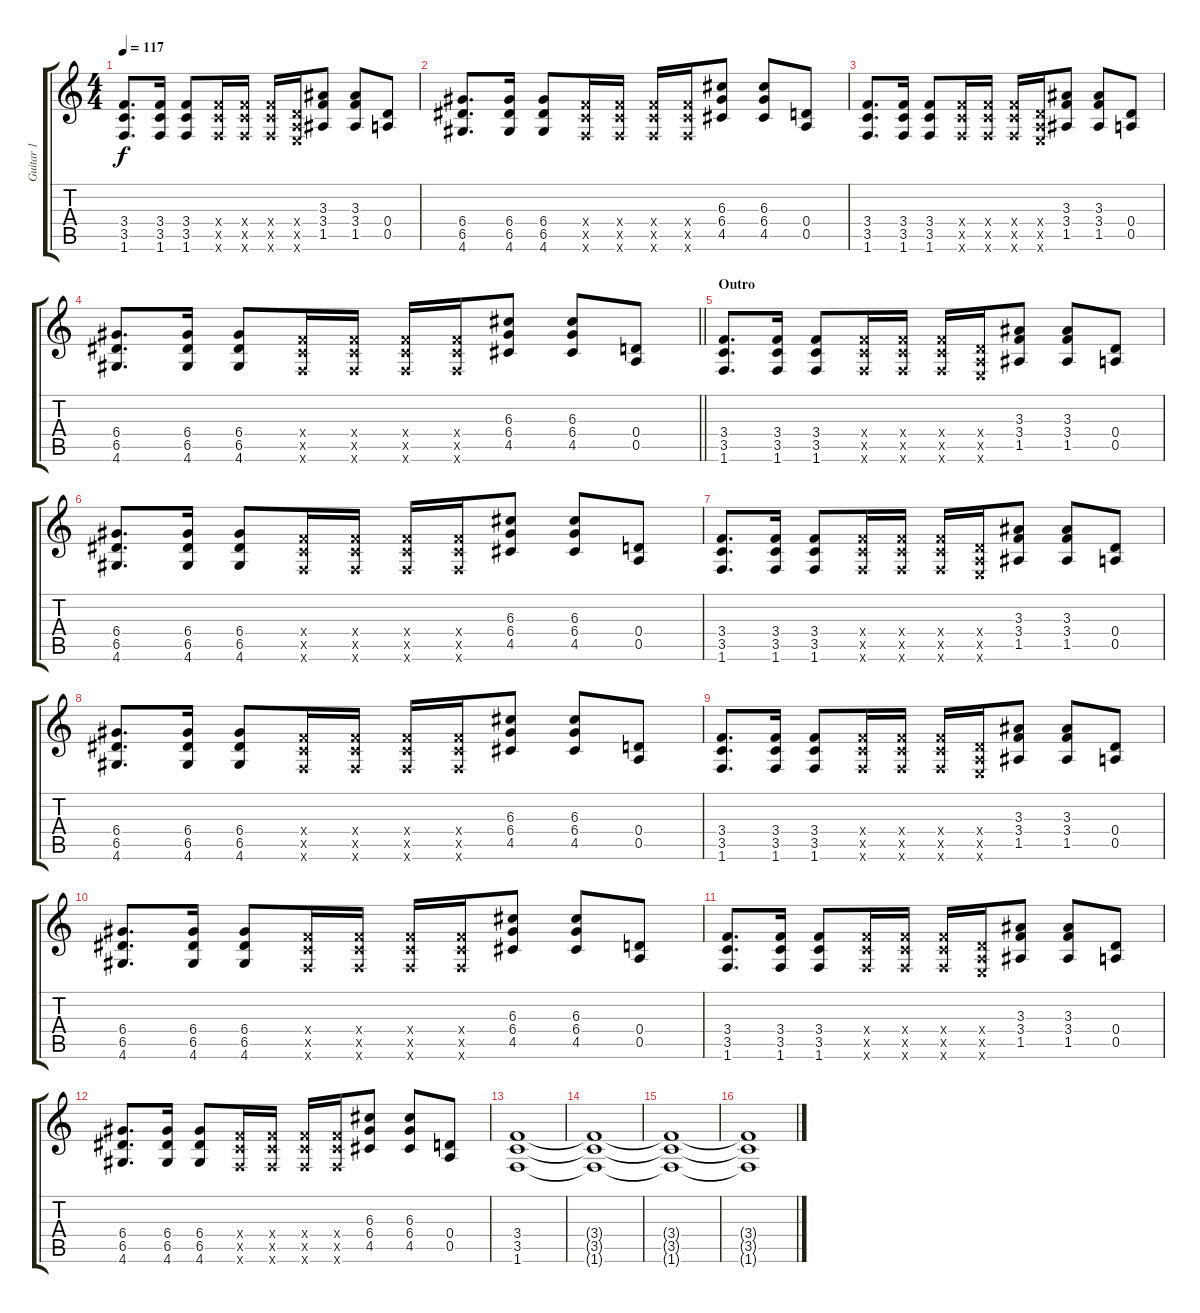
\track ("Guitar 1" "Guitar 1") {instrument distortionguitar}
\staff {score tabs}
\tuning (E4 B3 G3 D3 A2 E2) {hide}
\ts (4 4)
\tempo 117
\clef g2
\ks c
(3.4 3.5 1.6).8{d dy f} (3.4 3.5 1.6).16 (3.4 3.5 1.6).8 (3.4{x} 3.5{x} 1.6{x}).16 (3.4{x} 3.5{x} 1.6{x}).16 (3.4{x} 3.5{x} 1.6{x}).16 (0.4{x} 0.5{x} 0.6{x}).16 (3.3 3.4 1.5).8 (3.3 3.4 1.5).8 (0.4 0.5).8 |
(6.4 6.5 4.6).8{d} (6.4 6.5 4.6).16 (6.4 6.5 4.6).8 (3.4{x} 3.5{x} 1.6{x}).16 (3.4{x} 3.5{x} 1.6{x}).16 (3.4{x} 3.5{x} 1.6{x}).16 (3.4{x} 3.5{x} 1.6{x}).16 (6.3 6.4 4.5).8 (6.3 6.4 4.5).8 (0.4 0.5).8 |
(3.4 3.5 1.6).8{d} (3.4 3.5 1.6).16 (3.4 3.5 1.6).8 (3.4{x} 3.5{x} 1.6{x}).16 (3.4{x} 3.5{x} 1.6{x}).16 (3.4{x} 3.5{x} 1.6{x}).16 (0.4{x} 0.5{x} 0.6{x}).16 (3.3 3.4 1.5).8 (3.3 3.4 1.5).8 (0.4 0.5).8 |
\barLineRight lightlight
(6.4 6.5 4.6).8{d} (6.4 6.5 4.6).16 (6.4 6.5 4.6).8 (3.4{x} 3.5{x} 1.6{x}).16 (3.4{x} 3.5{x} 1.6{x}).16 (3.4{x} 3.5{x} 1.6{x}).16 (3.4{x} 3.5{x} 1.6{x}).16 (6.3 6.4 4.5).8 (6.3 6.4 4.5).8 (0.4 0.5).8 |
\section ("" "Outro")
(3.4 3.5 1.6).8{d} (3.4 3.5 1.6).16 (3.4 3.5 1.6).8 (3.4{x} 3.5{x} 1.6{x}).16 (3.4{x} 3.5{x} 1.6{x}).16 (3.4{x} 3.5{x} 1.6{x}).16 (0.4{x} 0.5{x} 0.6{x}).16 (3.3 3.4 1.5).8 (3.3 3.4 1.5).8 (0.4 0.5).8 |
(6.4 6.5 4.6).8{d} (6.4 6.5 4.6).16 (6.4 6.5 4.6).8 (3.4{x} 3.5{x} 1.6{x}).16 (3.4{x} 3.5{x} 1.6{x}).16 (3.4{x} 3.5{x} 1.6{x}).16 (3.4{x} 3.5{x} 1.6{x}).16 (6.3 6.4 4.5).8 (6.3 6.4 4.5).8 (0.4 0.5).8 |
(3.4 3.5 1.6).8{d} (3.4 3.5 1.6).16 (3.4 3.5 1.6).8 (3.4{x} 3.5{x} 1.6{x}).16 (3.4{x} 3.5{x} 1.6{x}).16 (3.4{x} 3.5{x} 1.6{x}).16 (0.4{x} 0.5{x} 0.6{x}).16 (3.3 3.4 1.5).8 (3.3 3.4 1.5).8 (0.4 0.5).8 |
(6.4 6.5 4.6).8{d} (6.4 6.5 4.6).16 (6.4 6.5 4.6).8 (3.4{x} 3.5{x} 1.6{x}).16 (3.4{x} 3.5{x} 1.6{x}).16 (3.4{x} 3.5{x} 1.6{x}).16 (3.4{x} 3.5{x} 1.6{x}).16 (6.3 6.4 4.5).8 (6.3 6.4 4.5).8 (0.4 0.5).8 |
(3.4 3.5 1.6).8{d} (3.4 3.5 1.6).16 (3.4 3.5 1.6).8 (3.4{x} 3.5{x} 1.6{x}).16 (3.4{x} 3.5{x} 1.6{x}).16 (3.4{x} 3.5{x} 1.6{x}).16 (0.4{x} 0.5{x} 0.6{x}).16 (3.3 3.4 1.5).8 (3.3 3.4 1.5).8 (0.4 0.5).8 |
(6.4 6.5 4.6).8{d} (6.4 6.5 4.6).16 (6.4 6.5 4.6).8 (3.4{x} 3.5{x} 1.6{x}).16 (3.4{x} 3.5{x} 1.6{x}).16 (3.4{x} 3.5{x} 1.6{x}).16 (3.4{x} 3.5{x} 1.6{x}).16 (6.3 6.4 4.5).8 (6.3 6.4 4.5).8 (0.4 0.5).8 |
(3.4 3.5 1.6).8{d} (3.4 3.5 1.6).16 (3.4 3.5 1.6).8 (3.4{x} 3.5{x} 1.6{x}).16 (3.4{x} 3.5{x} 1.6{x}).16 (3.4{x} 3.5{x} 1.6{x}).16 (0.4{x} 0.5{x} 0.6{x}).16 (3.3 3.4 1.5).8 (3.3 3.4 1.5).8 (0.4 0.5).8 |
(6.4 6.5 4.6).8{d} (6.4 6.5 4.6).16 (6.4 6.5 4.6).8 (3.4{x} 3.5{x} 1.6{x}).16 (3.4{x} 3.5{x} 1.6{x}).16 (3.4{x} 3.5{x} 1.6{x}).16 (3.4{x} 3.5{x} 1.6{x}).16 (6.3 6.4 4.5).8 (6.3 6.4 4.5).8 (0.4 0.5).8 |
(3.4 3.5 1.6).1{volume 6} |
(3.4{t} 3.5{t} 1.6{t}).1 |
(3.4{t} 3.5{t} 1.6{t}).1{volume 0} |
(3.4{t} 3.5{t} 1.6{t}).1
